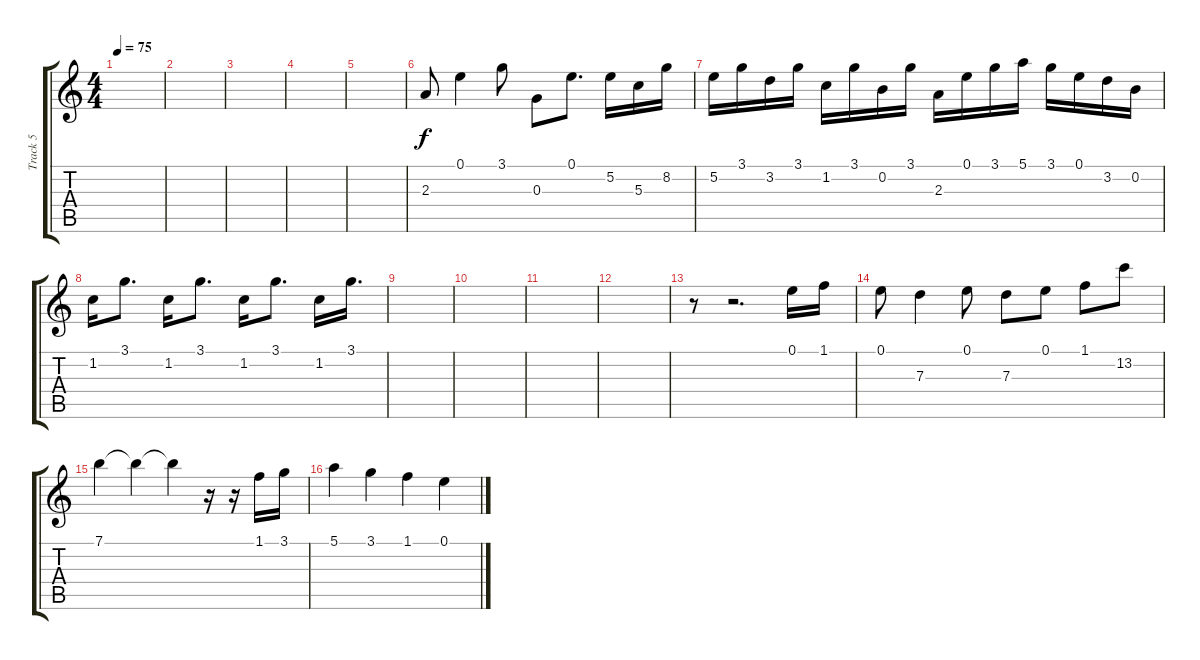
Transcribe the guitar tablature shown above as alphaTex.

\track ("Track 5" "Track 5") {mute instrument overdrivenguitar}
\staff {score tabs}
\tuning (E4 B3 G3 D3 A2 E2) {hide}
\ts (4 4)
\tempo 75
\clef g2
\ks c
|
|
|
|
|
2.3.8 0.1.4 3.1.8 0.3.8 0.1.8{d} 5.2.16 5.3.16 8.2.16 |
5.2.16 3.1.16 3.2.16 3.1.16 1.2.16 3.1.16 0.2.16 3.1.16 2.3.16 0.1.16 3.1.16 5.1.16 3.1.16 0.1.16 3.2.16 0.2.16 |
1.2.16 3.1.8{d} 1.2.16 3.1.8{d} 1.2.16 3.1.8{d} 1.2.16 3.1.16{d} |
|
|
|
|
r.8 r.2{d} 0.1.16 1.1.16 |
0.1.8 7.3.4 0.1.8 7.3.8 0.1.8 1.1.8 13.2.8 |
7.1.4 7.1{t}.4 7.1{t}.4 r.16 r.16 1.1.16 3.1.16 |
5.1.4 3.1.4 1.1.4 0.1.4
